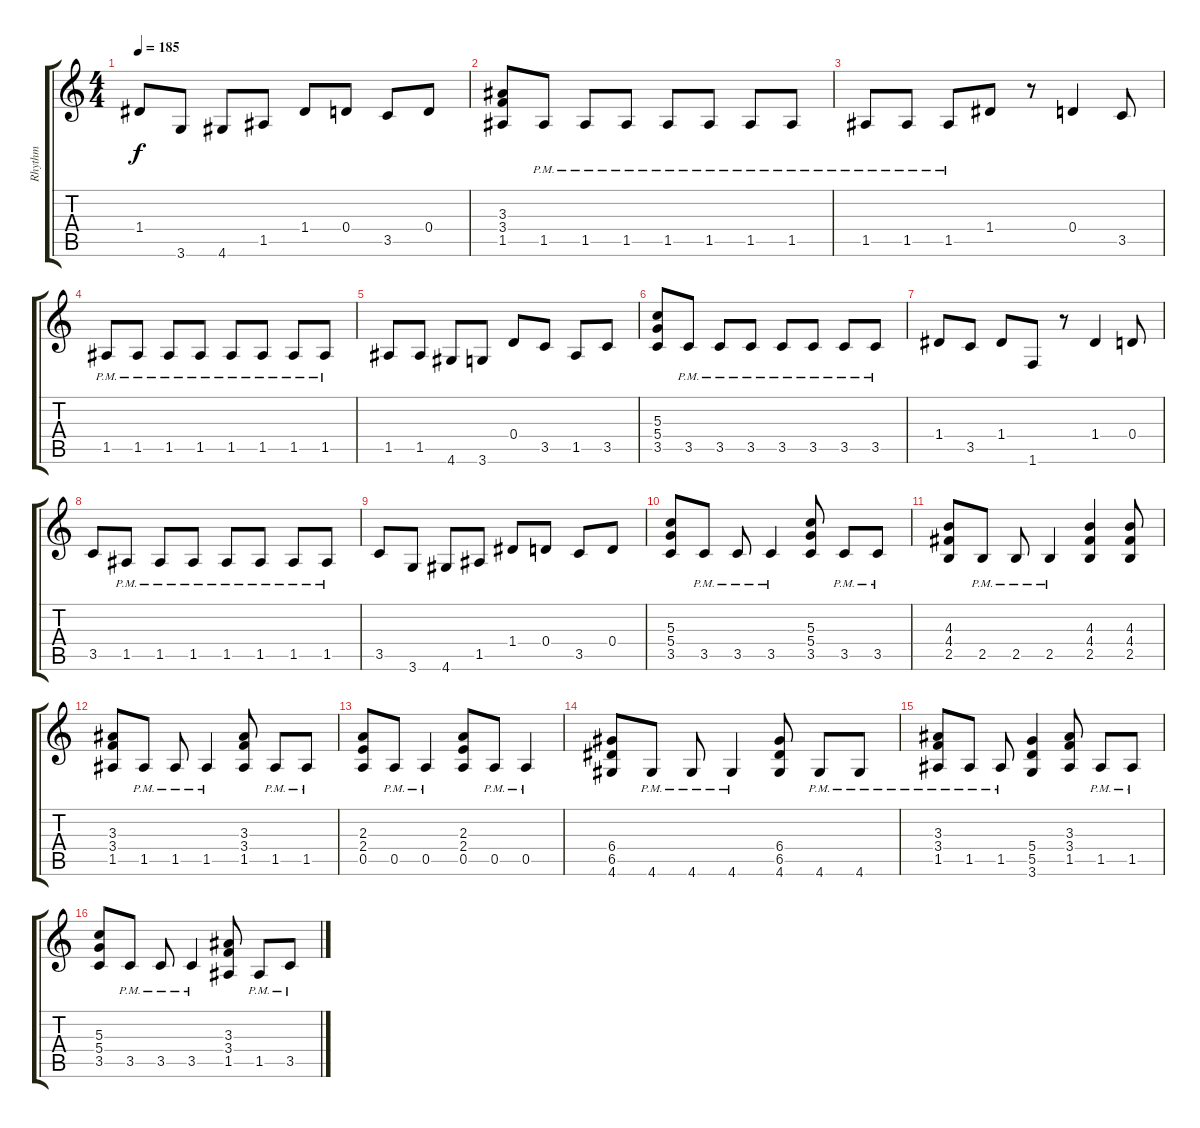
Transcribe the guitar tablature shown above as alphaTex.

\track ("Rhythm" "Rhythm") {instrument distortionguitar}
\staff {score tabs}
\tuning (E4 B3 G3 D3 A2 E2) {hide}
\ts (4 4)
\tempo 185
\clef g2
\ks c
1.4.8{dy f} 3.6.8 4.6.8 1.5.8 1.4.8 0.4.8 3.5.8 0.4.8 |
(3.3 3.4 1.5).8 1.5{pm}.8 1.5{pm}.8 1.5{pm}.8 1.5{pm}.8 1.5{pm}.8 1.5{pm}.8 1.5{pm}.8 |
1.5{pm}.8 1.5{pm}.8 1.5{pm}.8 1.4.8 r.8 0.4.4 3.5.8 |
1.5{pm}.8 1.5{pm}.8 1.5{pm}.8 1.5{pm}.8 1.5{pm}.8 1.5{pm}.8 1.5{pm}.8 1.5{pm}.8 |
1.5.8 1.5.8 4.6.8 3.6.8 0.4.8 3.5.8 1.5.8 3.5.8 |
(5.3 5.4 3.5).8 3.5{pm}.8 3.5{pm}.8 3.5{pm}.8 3.5{pm}.8 3.5{pm}.8 3.5{pm}.8 3.5{pm}.8 |
1.4.8 3.5.8 1.4.8 1.6.8 r.8 1.4.4 0.4.8 |
3.5.8 1.5{pm}.8 1.5{pm}.8 1.5{pm}.8 1.5{pm}.8 1.5{pm}.8 1.5{pm}.8 1.5{pm}.8 |
3.5.8 3.6.8 4.6.8 1.5.8 1.4.8 0.4.8 3.5.8 0.4.8 |
(5.3 5.4 3.5).8 3.5{pm}.8 3.5{pm}.8 3.5{pm}.4 (5.3 5.4 3.5).8 3.5{pm}.8 3.5{pm}.8 |
(4.3 4.4 2.5).8 2.5{pm}.8 2.5{pm}.8 2.5{pm}.4 (4.3 4.4 2.5).4 (4.3 4.4 2.5).8 |
(3.3 3.4 1.5).8 1.5{pm}.8 1.5{pm}.8 1.5{pm}.4 (3.3 3.4 1.5).8 1.5{pm}.8 1.5{pm}.8 |
(2.3 2.4 0.5).8 0.5{pm}.8 0.5{pm}.4 (2.3 2.4 0.5).8 0.5{pm}.8 0.5{pm}.4 |
(6.4 6.5 4.6).8 4.6{pm}.8 4.6{pm}.8 4.6{pm}.4 (6.4 6.5 4.6).8 4.6{pm}.8 4.6{pm}.8 |
(3.3 3.4 1.5{pm}).8 1.5{pm}.8 1.5{pm}.8 (5.4 5.5 3.6).4 (3.3 3.4 1.5).8 1.5{pm}.8 1.5{pm}.8 |
(5.3 5.4 3.5).8 3.5{pm}.8 3.5{pm}.8 3.5{pm}.4 (3.3 3.4 1.5).8 1.5{pm}.8 3.5{pm}.8
